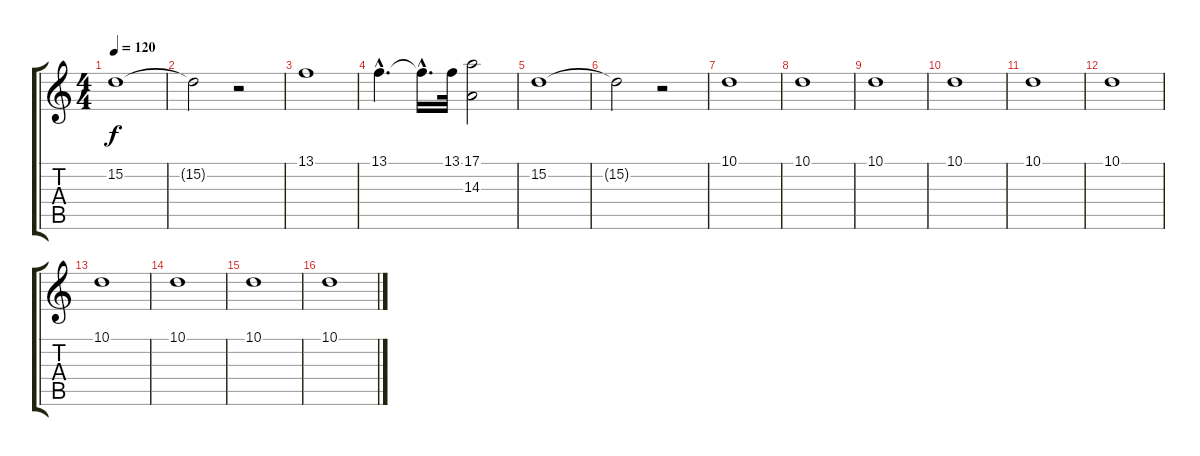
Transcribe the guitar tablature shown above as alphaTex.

\track "" {instrument synthvoice}
\staff {score tabs}
\tuning (E4 B3 G3 D3 A2 E2) {hide}
\ts (4 4)
\tempo 120
\clef g2
\ks c
15.2.1{dy f} |
15.2{t}.2 r.2 |
13.1.1 |
13.1{hac}.4{d} 13.1{hac t}.16{d} 13.1.32 (17.1 14.3).2 |
15.2.1 |
15.2{t}.2 r.2 |
10.1.1{volume 16 balance 8} |
10.1.1 |
10.1.1 |
10.1.1 |
10.1.1 |
10.1.1 |
10.1.1 |
10.1.1 |
10.1.1 |
10.1.1
